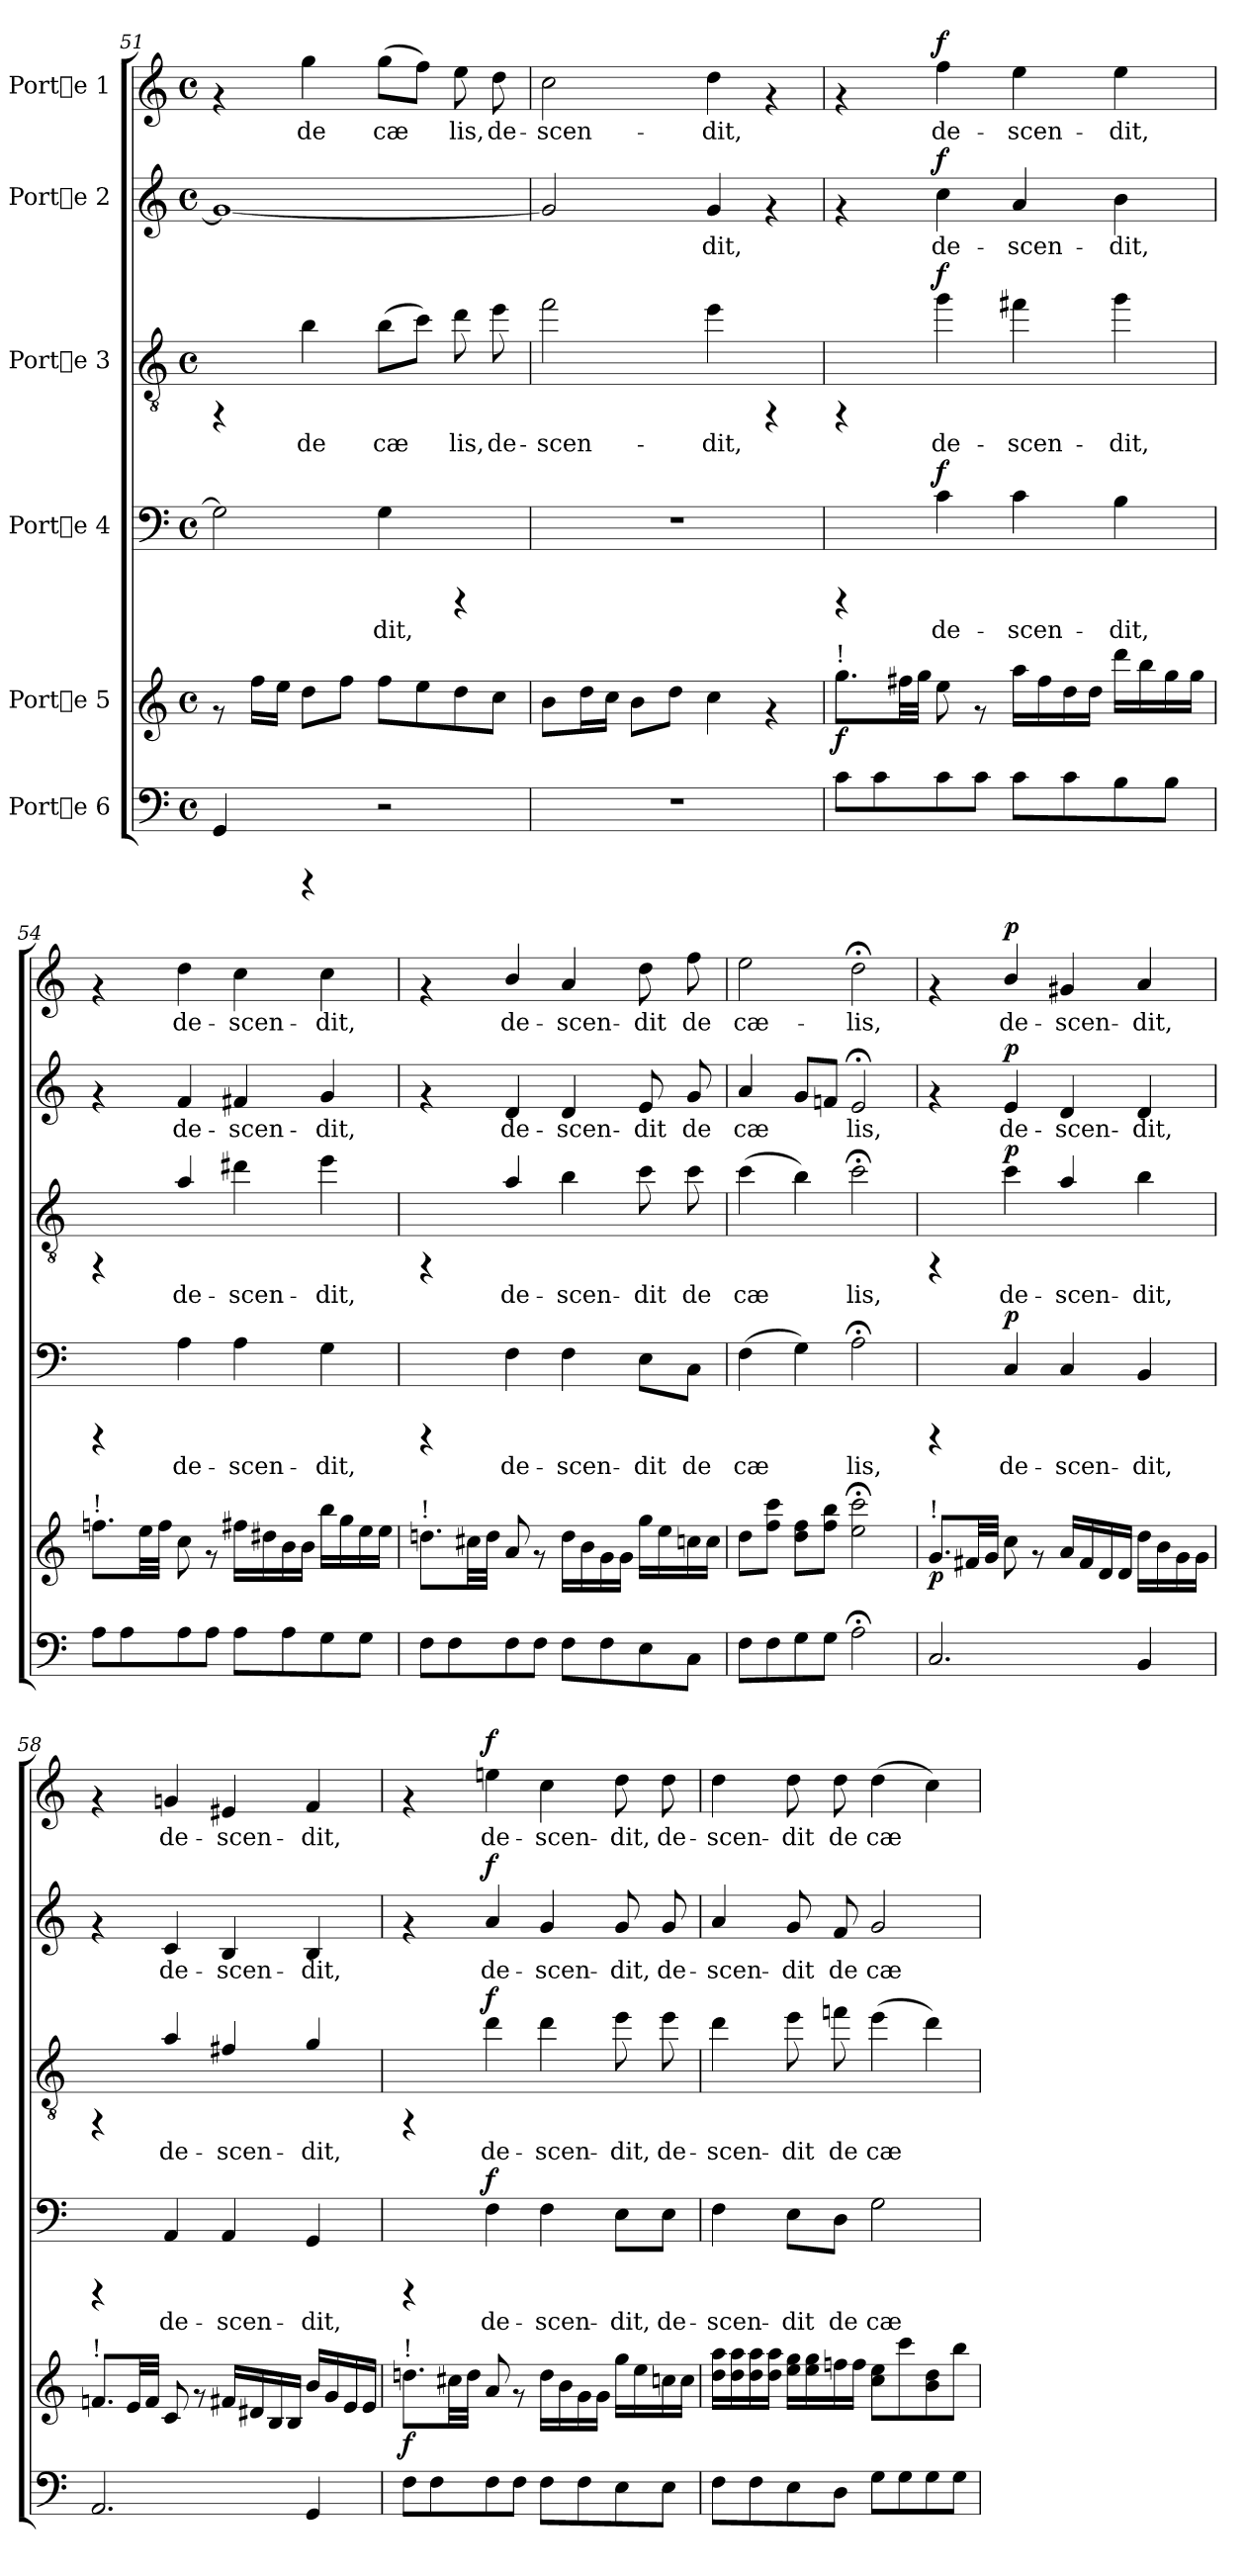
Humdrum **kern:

**kern	**kern	**dynam	**kern	**text	**dynam	**kern	**text	**dynam	**kern	**text	**dynam	**kern	**text	**dynam
*part6	*part5	*part5	*part4	*part4	*part4	*part3	*part3	*part3	*part2	*part2	*part2	*part1	*part1	*part1
*staff6	*staff5	*staff5	*staff4	*staff4	*staff4	*staff3	*staff3	*staff3	*staff2	*staff2	*staff2	*staff1	*staff1	*staff1
*I"Porte 6	*I"Porte 5	*	*I"Porte 4	*	*	*I"Porte 3	*	*	*I"Porte 2	*	*	*I"Porte 1	*	*
!!LO:PB:g=z
*clefF4	*clefG2	*	*clefF4	*	*	*clefGv2	*	*	*clefG2	*	*	*clefG2	*	*
*	*	*	*	*	*	*ITrd8c14	*	*	*	*	*	*ITrd1c2	*	*
*M4/4	*M4/4	*	*M4/4	*	*	*M4/4	*	*	*M4/4	*	*	*M4/4	*	*
*met(c)	*met(c)	*	*met(c)	*	*	*met(c)	*	*	*met(c)	*	*	*met(c)	*	*
=51	=51	=51	=51	=51	=51	=51	=51	=51	=51	=51	=51	=51	=51	=51
!	!	!	!	!LO:LY:b:cj	!	!	!	!	!	!	!	!	!	!
4GG/	8rf	.	2G\]	-	.	4rFF	.	.	1g_<	.	.	4rf	.	.
.	16ff\L	.	.	.	.	.	.	.	.	.	.	.	.	.
.	16ee\J	.	.	.	.	.	.	.	.	.	.	.	.	.
!	!	!	!	!	!	!	!LO:LY:b:cj	!	!	!	!	!	!LO:LY:b:cj	!
4rCCC	8dd\L	.	.	.	.	4B\	de	.	.	.	.	4ff\	de	.
.	8ff\J	.	.	.	.	.	.	.	.	.	.	.	.	.
!	!	!	!	!LO:LY:b:cj	!	!	!LO:LY:b:cj	!	!	!	!	!	!LO:LY:b:cj	!
2r	8ff\L	.	4G\	dit,	.	(>8B\L	cæ-	.	.	.	.	(>8ff\L	cæ-	.
!	!	!	!	!	!	!	!LO:LY:b:cj	!	!	!	!	!	!LO:LY:b:cj	!
.	8ee\	.	.	.	.	8c\J)	-	.	.	.	.	8ee\J)	-	.
!	!	!	!	!	!	!	!LO:LY:b:cj	!	!	!	!	!	!LO:LY:b:cj	!
.	8dd\	.	4rCCC	.	.	8d\	lis,	.	.	.	.	8dd\	lis,	.
!	!	!	!	!	!	!	!LO:LY:b:cj	!	!	!	!	!	!LO:LY:b:cj	!
.	8cc\J	.	.	.	.	8e\	de-	.	.	.	.	8cc\	de-	.
=52	=52	=52	=52	=52	=52	=52	=52	=52	=52	=52	=52	=52	=52	=52
!	!	!	!	!	!	!	!LO:LY:b:cj	!	!	!LO:LY:b:cj	!	!	!LO:LY:b:cj	!
1r	8b\L	.	1r	.	.	2f\	-scen-	.	2g/]	-	.	2b\	-scen-	.
.	16dd\	.	.	.	.	.	.	.	.	.	.	.	.	.
.	16cc\J	.	.	.	.	.	.	.	.	.	.	.	.	.
.	8b\L	.	.	.	.	.	.	.	.	.	.	.	.	.
.	8dd\J	.	.	.	.	.	.	.	.	.	.	.	.	.
!	!	!	!	!	!	!	!LO:LY:b:cj	!	!	!LO:LY:b:cj	!	!	!LO:LY:b:cj	!
.	4cc\	.	.	.	.	4e\	-dit,	.	4g/	dit,	.	4cc\	-dit,	.
.	4rf	.	.	.	.	4rFF	.	.	4rf	.	.	4rf	.	.
=53	=53	=53	=53	=53	=53	=53	=53	=53	=53	=53	=53	=53	=53	=53
!	!LO:TX:a:t=!	!	!	!	!	!	!	!	!	!	!	!	!	!
!	!	!LO:DY:b	!	!	!	!	!	!	!	!	!	!	!	!
8c\L	8.gg\L	f	4rCCC	.	.	4rFF	.	.	4rf	.	.	4rf	.	.
8c\	.	.	.	.	.	.	.	.	.	.	.	.	.	.
.	32ff#X\	.	.	.	.	.	.	.	.	.	.	.	.	.
.	32gg\J	.	.	.	.	.	.	.	.	.	.	.	.	.
!	!	!	!	!LO:LY:b:cj	!LO:DY:a	!	!LO:LY:b:cj	!LO:DY:a	!	!LO:LY:b:cj	!LO:DY:a	!	!LO:LY:b:cj	!LO:DY:a
8c\	8ee\	.	4c\	de-	f	4g\	de-	f	4cc\	de-	f	4ee\	de-	f
8c\J	8rf	.	.	.	.	.	.	.	.	.	.	.	.	.
!	!	!	!	!LO:LY:b:cj	!	!	!LO:LY:b:cj	!	!	!LO:LY:b:cj	!	!	!LO:LY:b:cj	!
8c\L	16aa\L	.	4c\	-scen-	.	4f#X\	-scen-	.	4a/	-scen-	.	4dd\	-scen-	.
.	16ff#\	.	.	.	.	.	.	.	.	.	.	.	.	.
8c\	16dd\	.	.	.	.	.	.	.	.	.	.	.	.	.
.	16dd\J	.	.	.	.	.	.	.	.	.	.	.	.	.
!	!	!	!	!LO:LY:b:cj	!	!	!LO:LY:b:cj	!	!	!LO:LY:b:cj	!	!	!LO:LY:b:cj	!
8B\	16ddd\L	.	4B\	-dit,	.	4g\	-dit,	.	4b\	-dit,	.	4dd\	-dit,	.
.	16bb\	.	.	.	.	.	.	.	.	.	.	.	.	.
8B\J	16gg\	.	.	.	.	.	.	.	.	.	.	.	.	.
.	16gg\J	.	.	.	.	.	.	.	.	.	.	.	.	.
=54	=54	=54	=54	=54	=54	=54	=54	=54	=54	=54	=54	=54	=54	=54
!	!LO:TX:a:t=!	!	!	!	!	!	!	!	!	!	!	!	!	!
8A\L	8.ffn\L	.	4rCCC	.	.	4rFF	.	.	4rf	.	.	4rf	.	.
8A\	.	.	.	.	.	.	.	.	.	.	.	.	.	.
.	32ee\	.	.	.	.	.	.	.	.	.	.	.	.	.
.	32ff\J	.	.	.	.	.	.	.	.	.	.	.	.	.
!	!	!	!	!LO:LY:b:cj	!	!	!LO:LY:b:cj	!	!	!LO:LY:b:cj	!	!	!LO:LY:b:cj	!
8A\	8cc\	.	4A\	de-	.	4A/	de-	.	4f/	de-	.	4cc\	de-	.
8A\J	8rf	.	.	.	.	.	.	.	.	.	.	.	.	.
!	!	!	!	!LO:LY:b:cj	!	!	!LO:LY:b:cj	!	!	!LO:LY:b:cj	!	!	!LO:LY:b:cj	!
8A\L	16ff#X\L	.	4A\	-scen-	.	4d#X\	-scen-	.	4f#X/	-scen-	.	4b\	-scen-	.
.	16dd#X\	.	.	.	.	.	.	.	.	.	.	.	.	.
8A\	16b\	.	.	.	.	.	.	.	.	.	.	.	.	.
.	16b\J	.	.	.	.	.	.	.	.	.	.	.	.	.
!	!	!	!	!LO:LY:b:cj	!	!	!LO:LY:b:cj	!	!	!LO:LY:b:cj	!	!	!LO:LY:b:cj	!
8G\	16bb\L	.	4G\	-dit,	.	4e\	-dit,	.	4g/	-dit,	.	4b\	-dit,	.
.	16gg\	.	.	.	.	.	.	.	.	.	.	.	.	.
8G\J	16ee\	.	.	.	.	.	.	.	.	.	.	.	.	.
.	16ee\J	.	.	.	.	.	.	.	.	.	.	.	.	.
!!LO:LB:g=z
=55	=55	=55	=55	=55	=55	=55	=55	=55	=55	=55	=55	=55	=55	=55
!	!LO:TX:a:t=!	!	!	!	!	!	!	!	!	!	!	!	!	!
8F\L	8.ddn\L	.	4rCCC	.	.	4rFF	.	.	4rf	.	.	4rf	.	.
8F\	.	.	.	.	.	.	.	.	.	.	.	.	.	.
.	32cc#X\	.	.	.	.	.	.	.	.	.	.	.	.	.
.	32dd\J	.	.	.	.	.	.	.	.	.	.	.	.	.
!	!	!	!	!LO:LY:b:cj	!	!	!LO:LY:b:cj	!	!	!LO:LY:b:cj	!	!	!LO:LY:b:cj	!
8F\	8a/	.	4F\	de-	.	4A/	de-	.	4d/	de-	.	4a/	de-	.
8F\J	8rf	.	.	.	.	.	.	.	.	.	.	.	.	.
!	!	!	!	!LO:LY:b:cj	!	!	!LO:LY:b:cj	!	!	!LO:LY:b:cj	!	!	!LO:LY:b:cj	!
8F\L	16dd\L	.	4F\	-scen-	.	4B\	-scen-	.	4d/	-scen-	.	4g/	-scen-	.
.	16b\	.	.	.	.	.	.	.	.	.	.	.	.	.
8F\	16g\	.	.	.	.	.	.	.	.	.	.	.	.	.
.	16g\J	.	.	.	.	.	.	.	.	.	.	.	.	.
!	!	!	!	!LO:LY:b:cj	!	!	!LO:LY:b:cj	!	!	!LO:LY:b:cj	!	!	!LO:LY:b:cj	!
8E\	16gg\L	.	8E\L	-dit	.	8c\	-dit	.	8e/	-dit	.	8cc\	-dit	.
.	16ee\	.	.	.	.	.	.	.	.	.	.	.	.	.
!	!	!	!	!LO:LY:b:cj	!	!	!LO:LY:b:cj	!	!	!LO:LY:b:cj	!	!	!LO:LY:b:cj	!
8C\J	16ccn\	.	8C\J	de	.	8c\	de	.	8g/	de	.	8ee\	de	.
.	16cc\J	.	.	.	.	.	.	.	.	.	.	.	.	.
=56	=56	=56	=56	=56	=56	=56	=56	=56	=56	=56	=56	=56	=56	=56
!	!	!	!	!LO:LY:b:cj	!	!	!LO:LY:b:cj	!	!	!LO:LY:b:cj	!	!	!LO:LY:b:cj	!
8F\L	8dd\L	.	(>4F\	cæ-	.	(>4c\	cæ-	.	4a/	cæ-	.	2dd\	cæ-	.
8F\	8ccc\ 8ff\J	.	.	.	.	.	.	.	.	.	.	.	.	.
!	!	!	!	!LO:LY:b:cj	!	!	!LO:LY:b:cj	!	!	!LO:LY:b:cj	!	!	!	!
8G\	8ff\ 8dd\L	.	4G\)	-	.	4B\)	-	.	8g/L	-	.	.	.	.
!	!	!	!	!	!	!	!	!	!	!LO:LY:b:cj	!	!	!	!
8G\J	8bb\ 8ff\J	.	.	.	.	.	.	.	8fn/J	.	.	.	.	.
!	!	!	!	!LO:LY:b:cj	!	!	!LO:LY:b:cj	!	!	!LO:LY:b:cj	!	!	!LO:LY:b:cj	!
2A;<\	2ccc\;< 2ee\;<	.	2A;<\	lis,	.	2c;<\	lis,	.	2e;</	lis,	.	2cc;<\	-lis,	.
=57	=57	=57	=57	=57	=57	=57	=57	=57	=57	=57	=57	=57	=57	=57
!	!LO:TX:a:t=!	!	!	!	!	!	!	!	!	!	!	!	!	!
!	!	!LO:DY:b	!	!	!	!	!	!	!	!	!	!	!	!
2.C/	8.g/L	p	4rCCC	.	.	4rFF	.	.	4rf	.	.	4rf	.	.
.	32f#X/	.	.	.	.	.	.	.	.	.	.	.	.	.
.	32g/J	.	.	.	.	.	.	.	.	.	.	.	.	.
!	!	!	!	!LO:LY:b:cj	!LO:DY:a	!	!LO:LY:b:cj	!LO:DY:a	!	!LO:LY:b:cj	!LO:DY:a	!	!LO:LY:b:cj	!LO:DY:a
.	8cc\	.	4C/	de-	p	4c\	de-	p	4e/	de-	p	4a/	de-	p
.	8rf	.	.	.	.	.	.	.	.	.	.	.	.	.
!	!	!	!	!LO:LY:b:cj	!	!	!LO:LY:b:cj	!	!	!LO:LY:b:cj	!	!	!LO:LY:b:cj	!
.	16a/L	.	4C/	-scen-	.	4A/	-scen-	.	4d/	-scen-	.	4f#X/	-scen-	.
.	16f#/	.	.	.	.	.	.	.	.	.	.	.	.	.
.	16d/	.	.	.	.	.	.	.	.	.	.	.	.	.
.	16d/J	.	.	.	.	.	.	.	.	.	.	.	.	.
!	!	!	!	!LO:LY:b:cj	!	!	!LO:LY:b:cj	!	!	!LO:LY:b:cj	!	!	!LO:LY:b:cj	!
4BB/	16dd\L	.	4BB/	-dit,	.	4B\	-dit,	.	4d/	-dit,	.	4g/	-dit,	.
.	16b\	.	.	.	.	.	.	.	.	.	.	.	.	.
.	16g\	.	.	.	.	.	.	.	.	.	.	.	.	.
.	16g\J	.	.	.	.	.	.	.	.	.	.	.	.	.
=58	=58	=58	=58	=58	=58	=58	=58	=58	=58	=58	=58	=58	=58	=58
!	!LO:TX:a:t=!	!	!	!	!	!	!	!	!	!	!	!	!	!
2.AA/	8.fn/L	.	4rCCC	.	.	4rFF	.	.	4rf	.	.	4rf	.	.
.	32e/	.	.	.	.	.	.	.	.	.	.	.	.	.
.	32f/J	.	.	.	.	.	.	.	.	.	.	.	.	.
!	!	!	!	!LO:LY:b:cj	!	!	!LO:LY:b:cj	!	!	!LO:LY:b:cj	!	!	!LO:LY:b:cj	!
.	8c/	.	4AA/	de-	.	4A/	de-	.	4c/	de-	.	4fn/	de-	.
.	8rf	.	.	.	.	.	.	.	.	.	.	.	.	.
!	!	!	!	!LO:LY:b:cj	!	!	!LO:LY:b:cj	!	!	!LO:LY:b:cj	!	!	!LO:LY:b:cj	!
.	16f#X/L	.	4AA/	-scen-	.	4F#X/	-scen-	.	4B/	-scen-	.	4d#X/	-scen-	.
.	16d#X/	.	.	.	.	.	.	.	.	.	.	.	.	.
.	16B/	.	.	.	.	.	.	.	.	.	.	.	.	.
.	16B/J	.	.	.	.	.	.	.	.	.	.	.	.	.
!	!	!	!	!LO:LY:b:cj	!	!	!LO:LY:b:cj	!	!	!LO:LY:b:cj	!	!	!LO:LY:b:cj	!
4GG/	16b/L	.	4GG/	-dit,	.	4G/	-dit,	.	4B/	-dit,	.	4e/	-dit,	.
.	16g/	.	.	.	.	.	.	.	.	.	.	.	.	.
.	16e/	.	.	.	.	.	.	.	.	.	.	.	.	.
.	16e/J	.	.	.	.	.	.	.	.	.	.	.	.	.
!!LO:PB:g=z
=59	=59	=59	=59	=59	=59	=59	=59	=59	=59	=59	=59	=59	=59	=59
!	!LO:TX:a:t=!	!	!	!	!	!	!	!	!	!	!	!	!	!
!	!	!LO:DY:b	!	!	!	!	!	!	!	!	!	!	!	!
8F\L	8.ddn\L	f	4rCCC	.	.	4rFF	.	.	4rf	.	.	4rf	.	.
8F\	.	.	.	.	.	.	.	.	.	.	.	.	.	.
.	32cc#X\	.	.	.	.	.	.	.	.	.	.	.	.	.
.	32dd\J	.	.	.	.	.	.	.	.	.	.	.	.	.
!	!	!	!	!LO:LY:b:cj	!LO:DY:a	!	!LO:LY:b:cj	!LO:DY:a	!	!LO:LY:b:cj	!LO:DY:a	!	!LO:LY:b:cj	!LO:DY:a
8F\	8a/	.	4F\	de-	f	4d\	de-	f	4a/	de-	f	4ddn\	de-	f
8F\J	8rf	.	.	.	.	.	.	.	.	.	.	.	.	.
!	!	!	!	!LO:LY:b:cj	!	!	!LO:LY:b:cj	!	!	!LO:LY:b:cj	!	!	!LO:LY:b:cj	!
8F\L	16dd\L	.	4F\	-scen-	.	4d\	-scen-	.	4g/	-scen-	.	4b\	-scen-	.
.	16b\	.	.	.	.	.	.	.	.	.	.	.	.	.
8F\	16g\	.	.	.	.	.	.	.	.	.	.	.	.	.
.	16g\J	.	.	.	.	.	.	.	.	.	.	.	.	.
!	!	!	!	!LO:LY:b:cj	!	!	!LO:LY:b:cj	!	!	!LO:LY:b:cj	!	!	!LO:LY:b:cj	!
8E\	16gg\L	.	8E\L	-dit,	.	8e\	-dit,	.	8g/	-dit,	.	8cc\	-dit,	.
.	16ee\	.	.	.	.	.	.	.	.	.	.	.	.	.
!	!	!	!	!LO:LY:b:cj	!	!	!LO:LY:b:cj	!	!	!LO:LY:b:cj	!	!	!LO:LY:b:cj	!
8E\J	16ccn\	.	8E\J	de-	.	8e\	de-	.	8g/	de-	.	8cc\	de-	.
.	16cc\J	.	.	.	.	.	.	.	.	.	.	.	.	.
=60	=60	=60	=60	=60	=60	=60	=60	=60	=60	=60	=60	=60	=60	=60
!	!	!	!	!LO:LY:b:cj	!	!	!LO:LY:b:cj	!	!	!LO:LY:b:cj	!	!	!LO:LY:b:cj	!
8F\L	16aa\ 16dd\L	.	4F\	-scen-	.	4d\	-scen-	.	4a/	-scen-	.	4cc\	-scen-	.
.	16aa\ 16dd\	.	.	.	.	.	.	.	.	.	.	.	.	.
8F\	16aa\ 16dd\	.	.	.	.	.	.	.	.	.	.	.	.	.
.	16aa\ 16dd\J	.	.	.	.	.	.	.	.	.	.	.	.	.
!	!	!	!	!LO:LY:b:cj	!	!	!LO:LY:b:cj	!	!	!LO:LY:b:cj	!	!	!LO:LY:b:cj	!
8E\	16gg\ 16ee\L	.	8E\L	-dit	.	8e\	-dit	.	8g/	-dit	.	8cc\	-dit	.
.	16gg\ 16ee\	.	.	.	.	.	.	.	.	.	.	.	.	.
!	!	!	!	!LO:LY:b:cj	!	!	!LO:LY:b:cj	!	!	!LO:LY:b:cj	!	!	!LO:LY:b:cj	!
8D\J	16ffn\	.	8D\J	de	.	8fn\	de	.	8f/	de	.	8cc\	de	.
.	16ff\J	.	.	.	.	.	.	.	.	.	.	.	.	.
!	!	!	!	!LO:LY:b:cj	!	!	!LO:LY:b:cj	!	!	!LO:LY:b:cj	!	!	!LO:LY:b:cj	!
8G\L	8ee\ 8cc\L	.	2G\	cæ-	.	(>4e\	cæ-	.	2g/	cæ-	.	(>4cc\	cæ-	.
8G\	8ccc\	.	.	.	.	.	.	.	.	.	.	.	.	.
!	!	!	!	!	!	!	!LO:LY:b:cj	!	!	!	!	!	!LO:LY:b:cj	!
8G\	8dd\ 8b\	.	.	.	.	4d\)	--	.	.	.	.	4b\)	--	.
8G\J	8bb\J	.	.	.	.	.	.	.	.	.	.	.	.	.
=	=	=	=	=	=	=	=	=	=	=	=	=	=	=
*-	*-	*-	*-	*-	*-	*-	*-	*-	*-	*-	*-	*-	*-	*-
